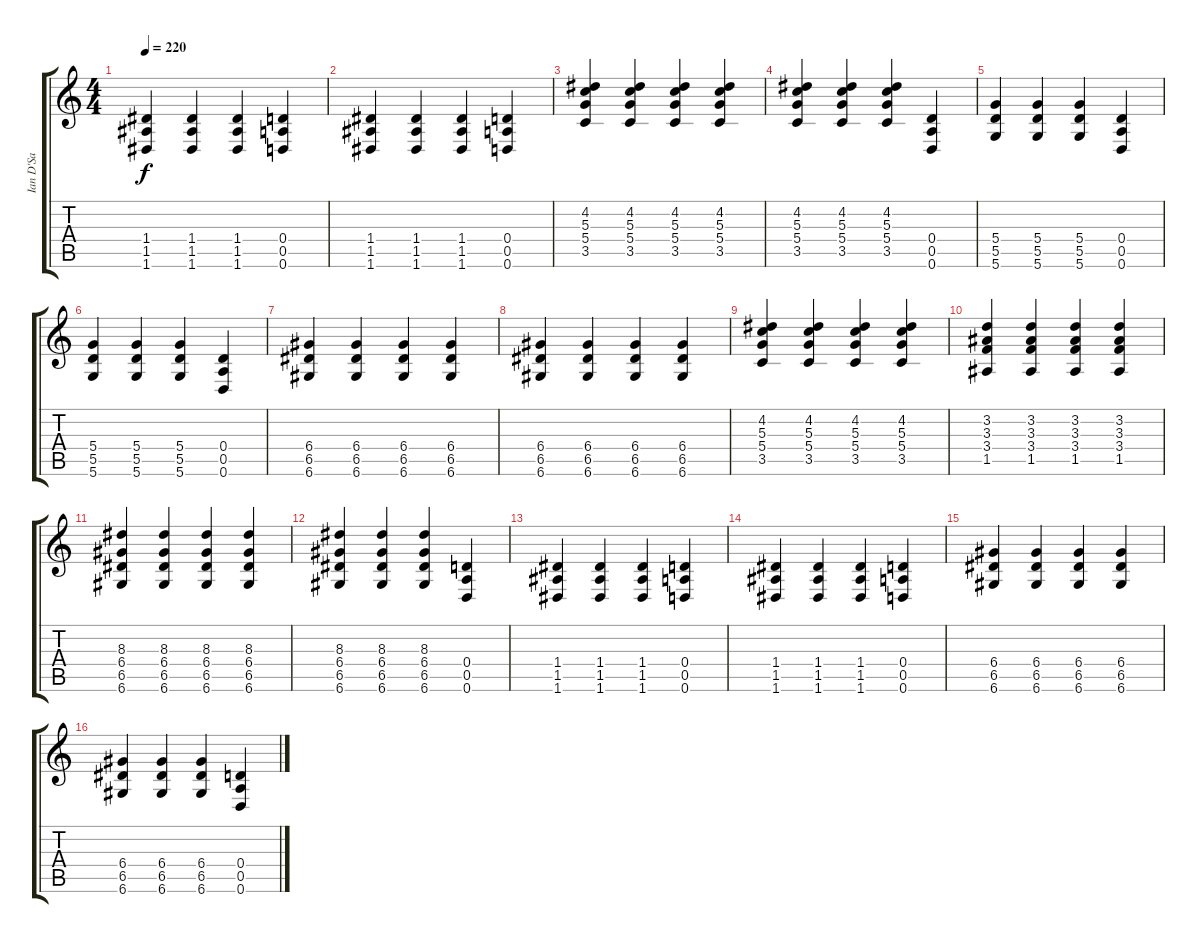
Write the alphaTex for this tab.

\track ("Ian D'Sa" "Ian D'Sa") {instrument distortionguitar}
\staff {score tabs}
\tuning (E4 B3 G3 D3 A2 D2) {hide}
\ts (4 4)
\tempo 220
\clef g2
\ks c
(1.4 1.5 1.6).4{dy f} (1.4 1.5 1.6).4 (1.4 1.5 1.6).4 (0.4 0.5 0.6).4 |
(1.4 1.5 1.6).4 (1.4 1.5 1.6).4 (1.4 1.5 1.6).4 (0.4 0.5 0.6).4 |
(4.2 5.3 5.4 3.5).4 (4.2 5.3 5.4 3.5).4 (4.2 5.3 5.4 3.5).4 (4.2 5.3 5.4 3.5).4 |
(4.2 5.3 5.4 3.5).4 (4.2 5.3 5.4 3.5).4 (4.2 5.3 5.4 3.5).4 (0.4 0.5 0.6).4 |
(5.4 5.5 5.6).4 (5.4 5.5 5.6).4 (5.4 5.5 5.6).4 (0.4 0.5 0.6).4 |
(5.4 5.5 5.6).4 (5.4 5.5 5.6).4 (5.4 5.5 5.6).4 (0.4 0.5 0.6).4 |
(6.4 6.5 6.6).4 (6.4 6.5 6.6).4 (6.4 6.5 6.6).4 (6.4 6.5 6.6).4 |
(6.4 6.5 6.6).4 (6.4 6.5 6.6).4 (6.4 6.5 6.6).4 (6.4 6.5 6.6).4 |
(4.2 5.3 5.4 3.5).4 (4.2 5.3 5.4 3.5).4 (4.2 5.3 5.4 3.5).4 (4.2 5.3 5.4 3.5).4 |
(3.2 3.3 3.4 1.5).4 (3.2 3.3 3.4 1.5).4 (3.2 3.3 3.4 1.5).4 (3.2 3.3 3.4 1.5).4 |
(8.3 6.4 6.5 6.6).4 (8.3 6.4 6.5 6.6).4 (8.3 6.4 6.5 6.6).4 (8.3 6.4 6.5 6.6).4 |
(8.3 6.4 6.5 6.6).4 (8.3 6.4 6.5 6.6).4 (8.3 6.4 6.5 6.6).4 (0.4 0.5 0.6).4 |
(1.4 1.5 1.6).4 (1.4 1.5 1.6).4 (1.4 1.5 1.6).4 (0.4 0.5 0.6).4 |
(1.4 1.5 1.6).4 (1.4 1.5 1.6).4 (1.4 1.5 1.6).4 (0.4 0.5 0.6).4 |
(6.4 6.5 6.6).4 (6.4 6.5 6.6).4 (6.4 6.5 6.6).4 (6.4 6.5 6.6).4 |
(6.4 6.5 6.6).4 (6.4 6.5 6.6).4 (6.4 6.5 6.6).4 (0.4 0.5 0.6).4
